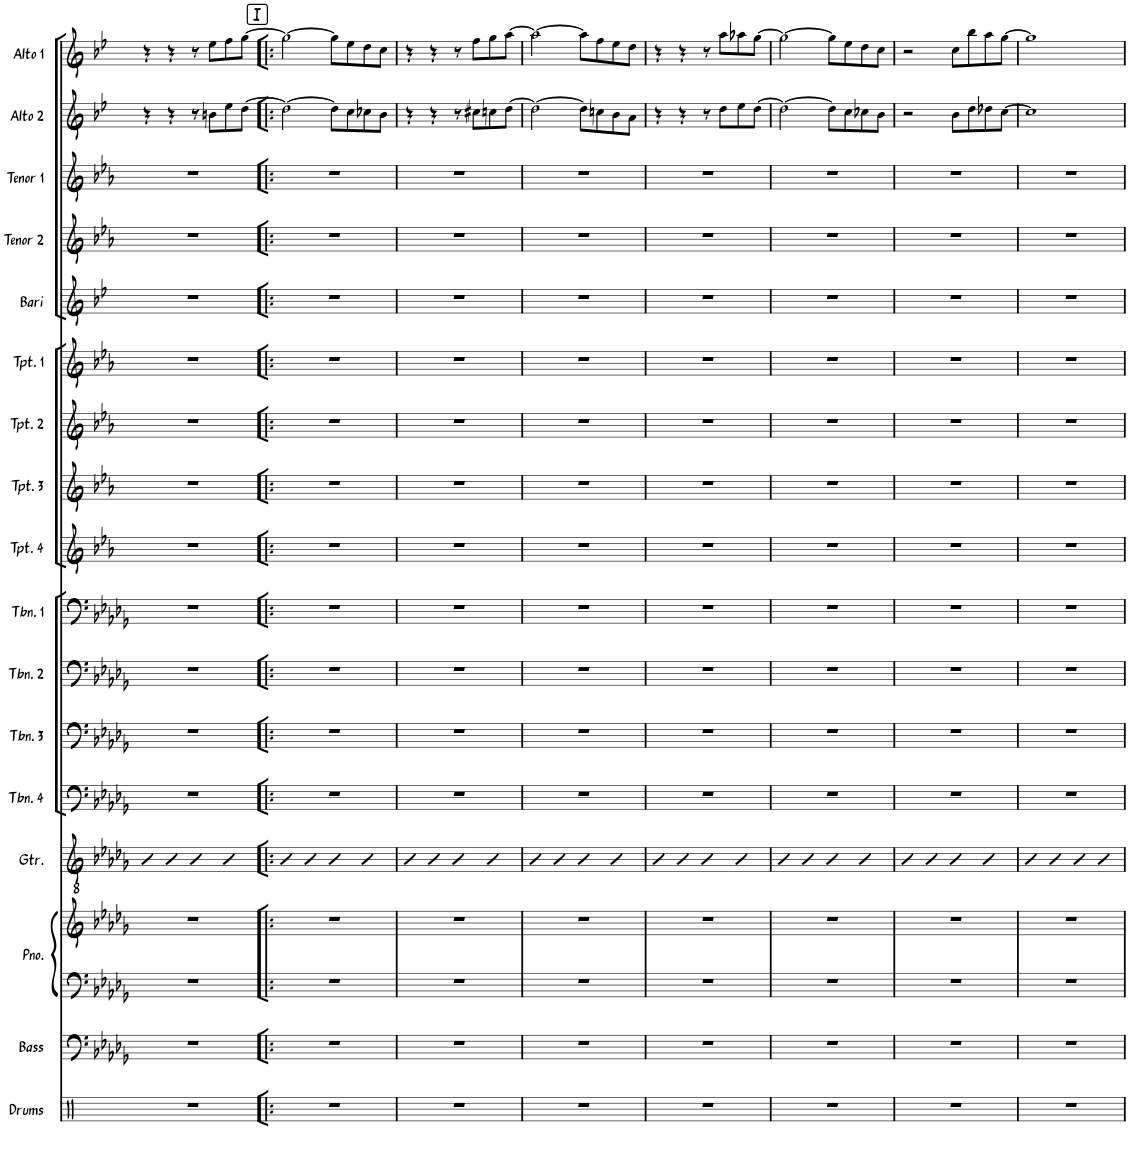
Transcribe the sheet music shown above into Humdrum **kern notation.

**kern	**kern	**kern	**kern	**kern	**kern	**kern	**kern	**kern	**kern	**kern	**kern	**kern	**kern	**kern	**kern	**kern	**kern
*part17	*part16	*part15	*part15	*part14	*part13	*part12	*part11	*part10	*part9	*part8	*part7	*part6	*part5	*part4	*part3	*part2	*part1
*staff18	*staff17	*staff16	*staff15	*staff14	*staff13	*staff12	*staff11	*staff10	*staff9	*staff8	*staff7	*staff6	*staff5	*staff4	*staff3	*staff2	*staff1
*I"Drums	*I"Bass	*I"Piano	*	*I"Guitar	*I"Trombone 4	*I"Trombone 3	*I"Trombone 2	*I"Trombone 1	*I"Trumpet 4	*I"Trumpet 3	*I"Trumpet 2	*I"Trumpet 1	*I"Bari Sax	*I"Tenor Sax 2	*I"Tenor Sax 1	*I"Alto Sax 2	*I"Alto Sax 1
*I'Drums	*I'Bass	*I'Pno.	*	*I'Gtr.	*I'Tbn. 4	*I'Tbn. 3	*I'Tbn. 2	*I'Tbn. 1	*I'Tpt. 4	*I'Tpt. 3	*I'Tpt. 2	*I'Tpt. 1	*I'Bari	*I'Tenor 2	*I'Tenor 1	*I'Alto 2	*I'Alto 1
!!LO:PB:g=z
*clefX	*clefF4	*clefF4	*clefG2	*clefGv2	*clefF4	*clefF4	*clefF4	*clefF4	*clefG2	*clefG2	*clefG2	*clefG2	*clefG2	*clefG2	*clefG2	*clefG2	*clefG2
*	*Trd7c12	*	*	*	*	*	*	*	*Trd1c2	*Trd1c2	*Trd1c2	*Trd1c2	*Trd12c21	*Trd8c14	*Trd8c14	*Trd5c9	*Trd5c9
*k[]	*k[b-e-a-d-g-]	*k[b-e-a-d-g-]	*k[b-e-a-d-g-]	*k[b-e-a-d-g-]	*k[b-e-a-d-g-]	*k[b-e-a-d-g-]	*k[b-e-a-d-g-]	*k[b-e-a-d-g-]	*k[b-e-a-]	*k[b-e-a-]	*k[b-e-a-]	*k[b-e-a-]	*k[b-e-]	*k[b-e-a-]	*k[b-e-a-]	*k[b-e-]	*k[b-e-]
*M4/4	*M4/4	*M4/4	*M4/4	*M4/4	*M4/4	*M4/4	*M4/4	*M4/4	*M4/4	*M4/4	*M4/4	*M4/4	*M4/4	*M4/4	*M4/4	*M4/4	*M4/4
=128	=128	=128	=128	=128	=128	=128	=128	=128	=128	=128	=128	=128	=128	=128	=128	=128	=128
1r	1r	1r	1r	4B-	1r	1r	1r	1r	1r	1r	1r	1r	1r	1r	1r	4r	4r
.	.	.	.	4B-	.	.	.	.	.	.	.	.	.	.	.	4r	4r
.	.	.	.	4B-	.	.	.	.	.	.	.	.	.	.	.	8r	8r
.	.	.	.	.	.	.	.	.	.	.	.	.	.	.	.	8bn\L	8ee-\L
.	.	.	.	4B-	.	.	.	.	.	.	.	.	.	.	.	8ee-\	8ff\
.	.	.	.	.	.	.	.	.	.	.	.	.	.	.	.	[8dd\J	[8gg\J
!!LO:REH:place=s1:a:B:rj:fs=14:t=I
=129!|:	=129!|:	=129!|:	=129!|:	=129!|:	=129!|:	=129!|:	=129!|:	=129!|:	=129!|:	=129!|:	=129!|:	=129!|:	=129!|:	=129!|:	=129!|:	=129!|:	=129!|:
1r	1r	1r	1r	4B-	1r	1r	1r	1r	1r	1r	1r	1r	1r	1r	1r	2dd\_	2gg\_
.	.	.	.	4B-	.	.	.	.	.	.	.	.	.	.	.	.	.
.	.	.	.	4B-	.	.	.	.	.	.	.	.	.	.	.	8dd\L]	8gg\L]
.	.	.	.	.	.	.	.	.	.	.	.	.	.	.	.	8cc\	8ee-\
.	.	.	.	4B-	.	.	.	.	.	.	.	.	.	.	.	8cc-X\	8dd\
.	.	.	.	.	.	.	.	.	.	.	.	.	.	.	.	8b-\J	8cc\J
=130	=130	=130	=130	=130	=130	=130	=130	=130	=130	=130	=130	=130	=130	=130	=130	=130	=130
1r	1r	1r	1r	4B-	1r	1r	1r	1r	1r	1r	1r	1r	1r	1r	1r	4r	4r
.	.	.	.	4B-	.	.	.	.	.	.	.	.	.	.	.	4r	4r
.	.	.	.	4B-	.	.	.	.	.	.	.	.	.	.	.	8r	8r
.	.	.	.	.	.	.	.	.	.	.	.	.	.	.	.	8cc#X\L	8ff\L
.	.	.	.	4B-	.	.	.	.	.	.	.	.	.	.	.	8ccn\	8gg\
.	.	.	.	.	.	.	.	.	.	.	.	.	.	.	.	[8dd\J	[8aa\J
=131	=131	=131	=131	=131	=131	=131	=131	=131	=131	=131	=131	=131	=131	=131	=131	=131	=131
1r	1r	1r	1r	4B-	1r	1r	1r	1r	1r	1r	1r	1r	1r	1r	1r	2dd\_	2aa\_
.	.	.	.	4B-	.	.	.	.	.	.	.	.	.	.	.	.	.
.	.	.	.	4B-	.	.	.	.	.	.	.	.	.	.	.	8dd\L]	8aa\L]
.	.	.	.	.	.	.	.	.	.	.	.	.	.	.	.	8ccn\	8ff\
.	.	.	.	4B-	.	.	.	.	.	.	.	.	.	.	.	8b-\	8ee-\
.	.	.	.	.	.	.	.	.	.	.	.	.	.	.	.	8a\J	8dd\J
=132	=132	=132	=132	=132	=132	=132	=132	=132	=132	=132	=132	=132	=132	=132	=132	=132	=132
1r	1r	1r	1r	4B-	1r	1r	1r	1r	1r	1r	1r	1r	1r	1r	1r	4r	4r
.	.	.	.	4B-	.	.	.	.	.	.	.	.	.	.	.	4r	4r
.	.	.	.	4B-	.	.	.	.	.	.	.	.	.	.	.	8r	8r
.	.	.	.	.	.	.	.	.	.	.	.	.	.	.	.	8dd\L	8aa\L
.	.	.	.	4B-	.	.	.	.	.	.	.	.	.	.	.	8ee-\	8aa-X\
.	.	.	.	.	.	.	.	.	.	.	.	.	.	.	.	[8dd\J	[8gg\J
=133	=133	=133	=133	=133	=133	=133	=133	=133	=133	=133	=133	=133	=133	=133	=133	=133	=133
1r	1r	1r	1r	4B-	1r	1r	1r	1r	1r	1r	1r	1r	1r	1r	1r	2dd\_	2gg\_
.	.	.	.	4B-	.	.	.	.	.	.	.	.	.	.	.	.	.
.	.	.	.	4B-	.	.	.	.	.	.	.	.	.	.	.	8dd\L]	8gg\L]
.	.	.	.	.	.	.	.	.	.	.	.	.	.	.	.	8cc\	8ee-\
.	.	.	.	4B-	.	.	.	.	.	.	.	.	.	.	.	8cc-X\	8dd\
.	.	.	.	.	.	.	.	.	.	.	.	.	.	.	.	8b-\J	8cc\J
=134	=134	=134	=134	=134	=134	=134	=134	=134	=134	=134	=134	=134	=134	=134	=134	=134	=134
1r	1r	1r	1r	4B-	1r	1r	1r	1r	1r	1r	1r	1r	1r	1r	1r	2r	2r
.	.	.	.	4B-	.	.	.	.	.	.	.	.	.	.	.	.	.
.	.	.	.	4B-	.	.	.	.	.	.	.	.	.	.	.	8b-\L	8cc\L
.	.	.	.	.	.	.	.	.	.	.	.	.	.	.	.	8dd\	8bb-\
.	.	.	.	4B-	.	.	.	.	.	.	.	.	.	.	.	8dd-X\	8aa\
.	.	.	.	.	.	.	.	.	.	.	.	.	.	.	.	[8cc\J	[8gg\J
=135	=135	=135	=135	=135	=135	=135	=135	=135	=135	=135	=135	=135	=135	=135	=135	=135	=135
1r	1r	1r	1r	4B-	1r	1r	1r	1r	1r	1r	1r	1r	1r	1r	1r	1cc]	1gg]
.	.	.	.	4B-	.	.	.	.	.	.	.	.	.	.	.	.	.
.	.	.	.	4B-	.	.	.	.	.	.	.	.	.	.	.	.	.
.	.	.	.	4B-	.	.	.	.	.	.	.	.	.	.	.	.	.
=	=	=	=	=	=	=	=	=	=	=	=	=	=	=	=	=	=
*-	*-	*-	*-	*-	*-	*-	*-	*-	*-	*-	*-	*-	*-	*-	*-	*-	*-
